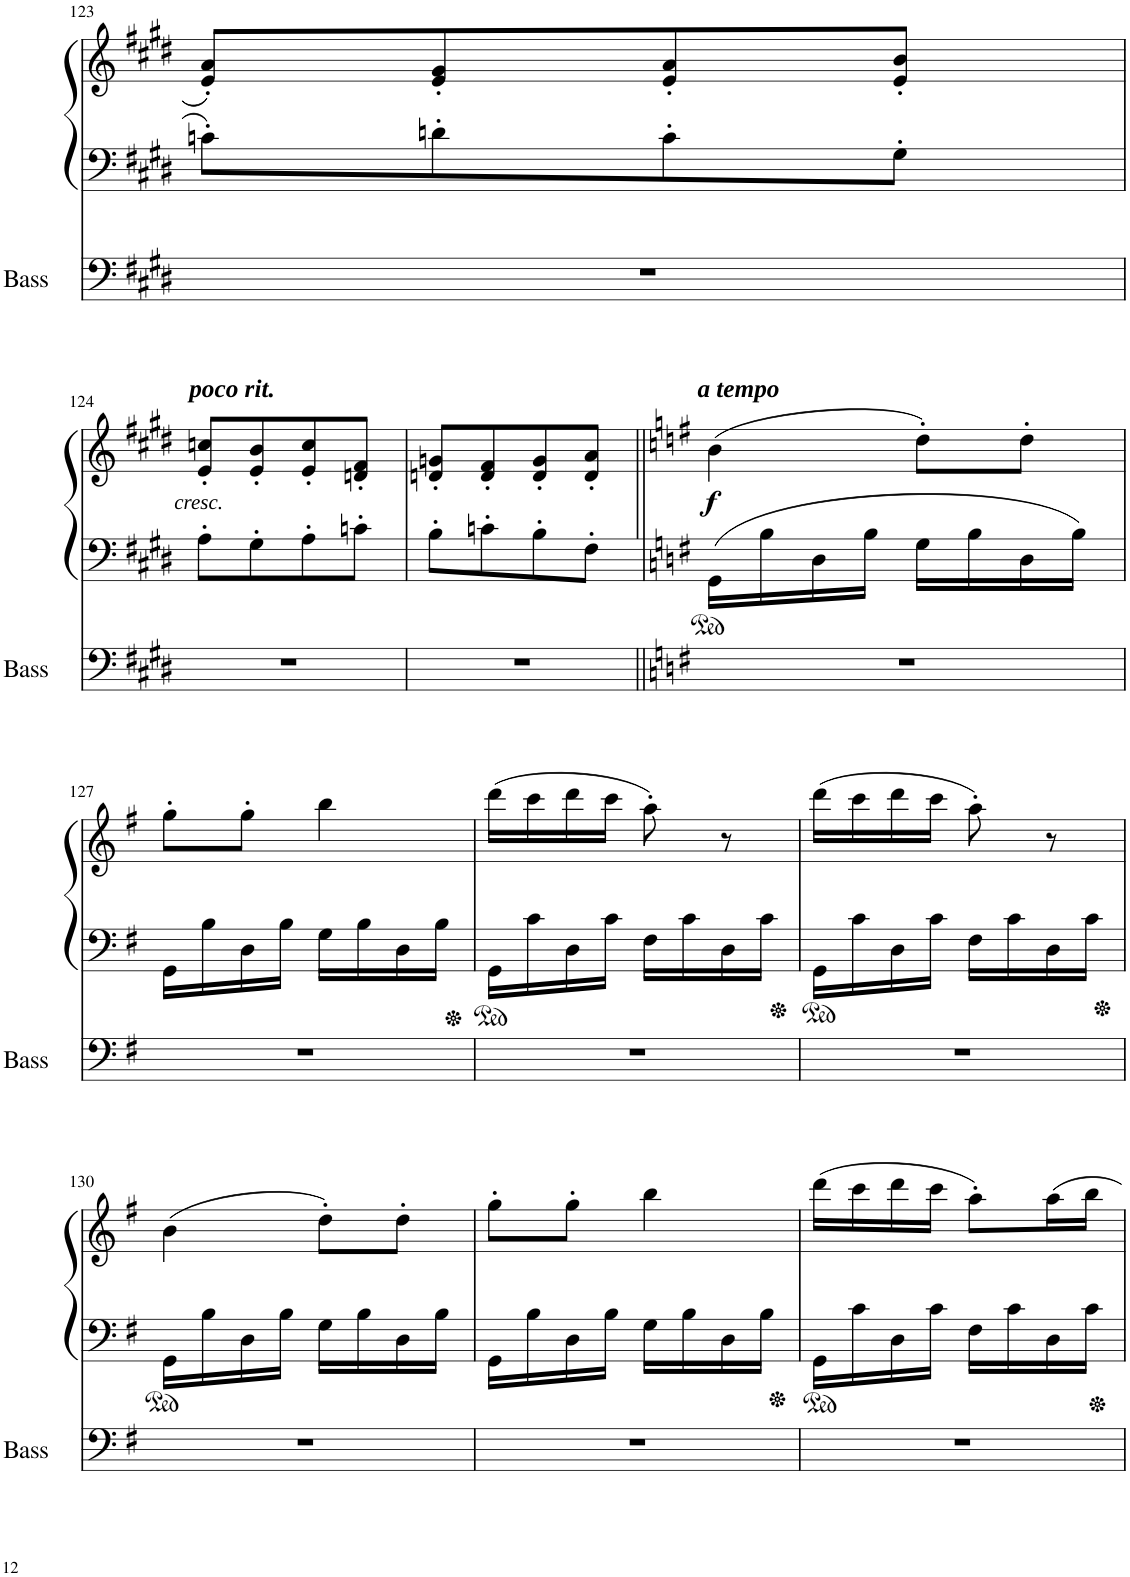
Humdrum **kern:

**kern	**kern	**kern	**dynam
*part2	*part1	*part1	*part1
*staff3	*staff2	*staff1	*staff1/2
*I"Acoustic Bass	*I"Piano	*	*
*I'Bass	*I'Pno	*	*
!!LO:PB:g=z
*clefF4	*clefF4	*clefG2	*
*Trd7c12	*	*	*
*k[f#c#g#d#]	*k[f#c#g#d#]	*k[f#c#g#d#]	*
*M2/4	*M2/4	*M2/4	*
=123	=123	=123	=123
2r	8cn'\L	8e/' 8a/'L	.
.	8dn'\	8e/' 8g#/'	.
.	8c'\	8e/' 8a/'	.
.	8G#'\J	8e/' 8b/'J	.
!!LO:LB:g=z
=124	=124	=124	=124
!	!	!LO:TX:a:Bi:t=poco rit.	!
!	!	!	!LO:DY:b
2r	8A'\L	8e/' 8ccn/'L	other-dynamics
.	8G#'\	8e/' 8b/'	.
.	8A'\	8e/' 8cc/'	.
.	8cn'\J	8dn/' 8f#/'J	.
=125	=125	=125	=125
2r	8B'\L	8dn/' 8gn/'L	.
.	8cn'\	8d/' 8f#/'	.
.	8B'\	8d/' 8g/'	.
.	8F#'\J	8d/' 8a/'J	.
=126||	=126||	=126||	=126||
*k[f#]	*k[f#]	*k[f#]	*
!	!	!LO:TX:a:Bi:t=a tempo	!
!	!	!	!LO:DY:b
2r	16GG\LL	(4b\	f
.	16B\	.	.
.	16D\	.	.
.	16B\JJ	.	.
.	16G\LL	8dd'\L)	.
.	16B\	.	.
.	16D\	8dd'\J	.
.	16B\JJ	.	.
!!LO:LB:g=z
=127	=127	=127	=127
2r	16GG\LL	8gg'\L	.
.	16B\	.	.
.	16D\	8gg'\J	.
.	16B\JJ	.	.
.	16G\LL	4bb\	.
.	16B\	.	.
.	16D\	.	.
.	16B\JJ	.	.
=128	=128	=128	=128
2r	16GG\LL	(16ddd\LL	.
.	16c\	16ccc\	.
.	16D\	16ddd\	.
.	16c\JJ	16ccc\JJ	.
.	16F#\LL	8aa'\)	.
.	16c\	.	.
.	16D\	8r	.
.	16c\JJ	.	.
=129	=129	=129	=129
2r	16GG\LL	(16ddd\LL	.
.	16c\	16ccc\	.
.	16D\	16ddd\	.
.	16c\JJ	16ccc\JJ	.
.	16F#\LL	8aa'\)	.
.	16c\	.	.
.	16D\	8r	.
.	16c\JJ	.	.
!!LO:LB:g=z
=130	=130	=130	=130
2r	16GG\LL	(4b\	.
.	16B\	.	.
.	16D\	.	.
.	16B\JJ	.	.
.	16G\LL	8dd'\L)	.
.	16B\	.	.
.	16D\	8dd'\J	.
.	16B\JJ	.	.
=131	=131	=131	=131
2r	16GG\LL	8gg'\L	.
.	16B\	.	.
.	16D\	8gg'\J	.
.	16B\JJ	.	.
.	16G\LL	4bb\	.
.	16B\	.	.
.	16D\	.	.
.	16B\JJ	.	.
=132	=132	=132	=132
2r	16GG\LL	(16ddd\LL	.
.	16c\	16ccc\	.
.	16D\	16ddd\	.
.	16c\JJ	16ccc\JJ	.
.	16F#\LL	8aa'\L)	.
.	16c\	.	.
.	16D\	16aa\L	.
.	16c\JJ	16bb\JJ	.
=	=	=	=
*-	*-	*-	*-
